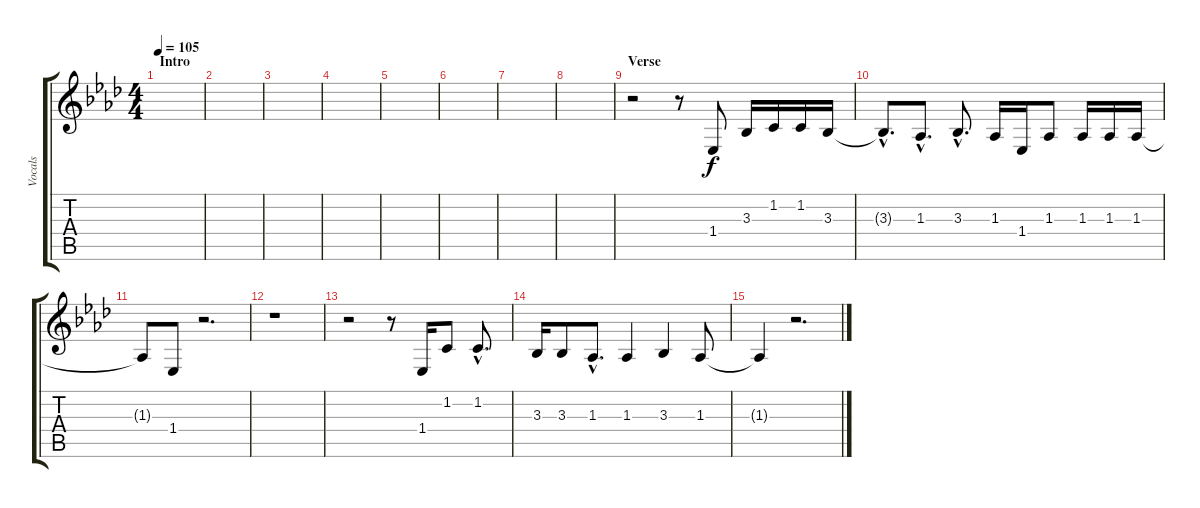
\track ("Vocals" "Vocals") {instrument altosax}
\staff {score tabs}
\tuning (E4 B3 G3 D3 A2 E2) {hide}
\ts (4 4)
\section ("" "Intro")
\tempo 105
\clef g2
\ks ab
|
|
|
|
|
|
|
|
\section ("" "Verse")
r.2 r.8 1.4.8 3.3.16 1.2.16 1.2.16 3.3.16 |
3.3{hac t}.8{d} 1.3{hac}.8{d} 3.3{hac}.8{d} 1.3.16 1.4.16 1.3.8 1.3.16 1.3.16 1.3.16 |
1.3{t}.8 1.4.8 r.2{d} |
r.1 |
r.2 r.8 1.4.16 1.2.8 1.2{hac}.8{d} |
3.3.16 3.3.8 1.3{hac}.8{d} 1.3.4 3.3.4 1.3.8 |
1.3{t}.4 r.2{d}
